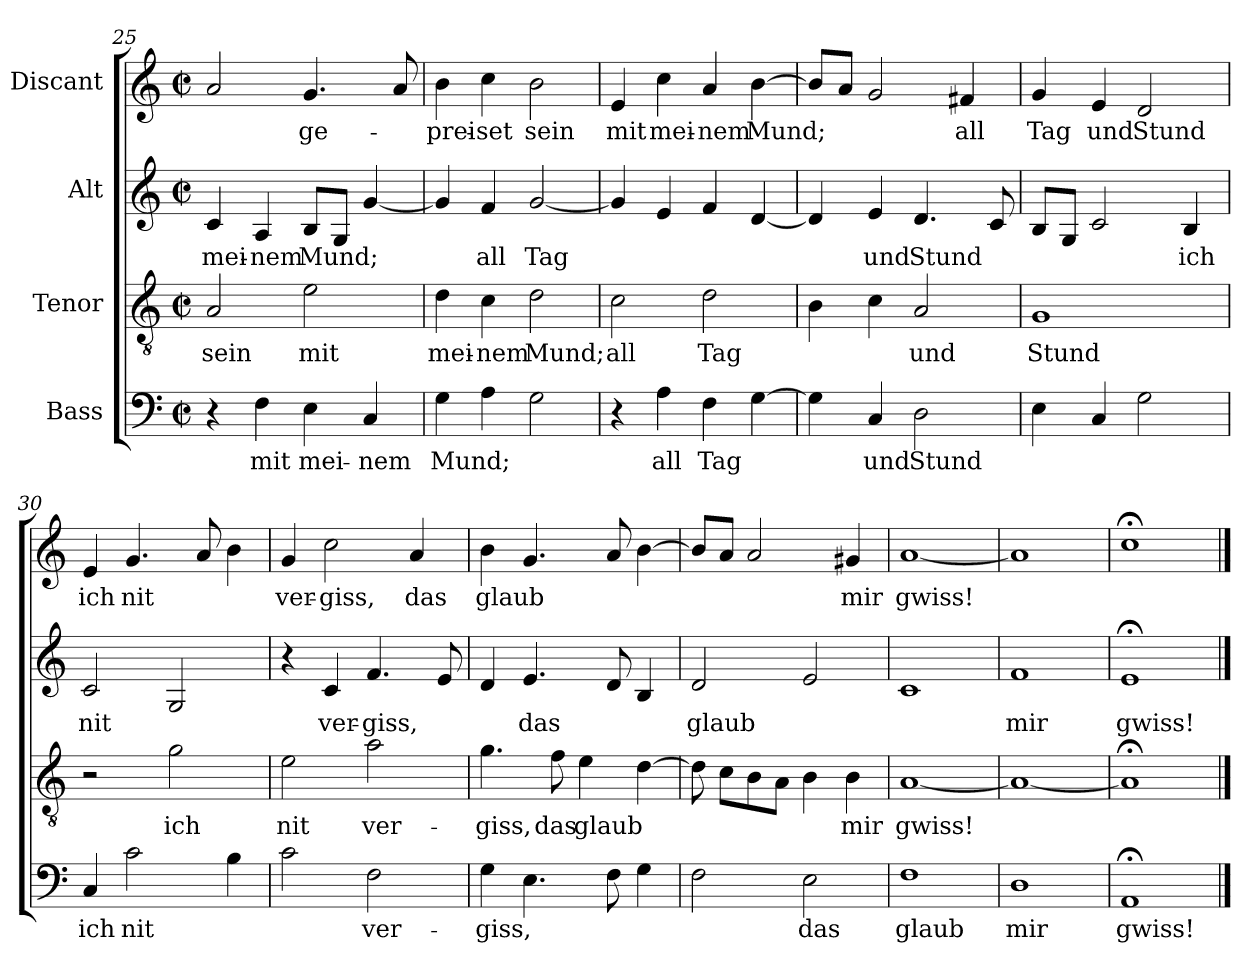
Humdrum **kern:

**kern	**text	**kern	**text	**kern	**text	**kern	**text
*part4	*part4	*part3	*part3	*part2	*part2	*part1	*part1
*staff4	*staff4	*staff3	*staff3	*staff2	*staff2	*staff1	*staff1
*I"Bass	*	*I"Tenor	*	*I"Alt	*	*I"Discant	*
*clefF4	*	*clefGv2	*	*clefG2	*	*clefG2	*
*k[]	*	*k[]	*	*k[]	*	*k[]	*
*M2/2	*	*M2/2	*	*M2/2	*	*M2/2	*
*met(c|)	*	*met(c|)	*	*met(c|)	*	*met(c|)	*
=25	=25	=25	=25	=25	=25	=25	=25
!	!	!	!LO:LY:b	!	!LO:LY:b	!	!
4r	.	2A/	sein	4c/	mei-	2a/	.
!	!LO:LY:b	!	!	!	!LO:LY:b	!	!
4F\	mit	.	.	4A/	-nem	.	.
!	!LO:LY:b	!	!LO:LY:b	!	!LO:LY:b	!	!LO:LY:b
4E\	mei-	2e\	mit	8B/L	Mund;	4.g/	ge-
.	.	.	.	8G/J	.	.	.
!	!LO:LY:b	!	!	!	!	!	!
4C/	-nem	.	.	[4g/	.	.	.
.	.	.	.	.	.	8a/	.
=26	=26	=26	=26	=26	=26	=26	=26
!	!LO:LY:b	!	!LO:LY:b	!	!	!	!LO:LY:b
4G\	Mund;	4d\	mei-	4g/]	.	4b\	-prei-
!	!	!	!LO:LY:b	!	!LO:LY:b	!	!LO:LY:b
4A\	.	4c\	-nem	4f/	all	4cc\	-set
!	!	!	!LO:LY:b	!	!LO:LY:b	!	!LO:LY:b
2G\	.	2d\	Mund;	[2g/	Tag	2b\	sein
!!LO:PB:g=z
=27	=27	=27	=27	=27	=27	=27	=27
!	!	!	!LO:LY:b	!	!	!	!LO:LY:b
4r	.	2c\	all	4g/]	.	4e/	mit
!	!LO:LY:b	!	!	!	!	!	!LO:LY:b
4A\	all	.	.	4e/	.	4cc\	mei-
!	!LO:LY:b	!	!LO:LY:b	!	!	!	!LO:LY:b
4F\	Tag	2d\	Tag	4f/	.	4a/	-nem
!	!	!	!	!	!	!	!LO:LY:b
[4G\	.	.	.	[4d/	.	[4b\	Mund;
=28	=28	=28	=28	=28	=28	=28	=28
4G\]	.	4B\	.	4d/]	.	8b/L]	.
.	.	.	.	.	.	8a/J	.
!	!LO:LY:b	!	!	!	!LO:LY:b	!	!
4C/	und	4c\	.	4e/	und	2g/	.
!	!LO:LY:b	!	!LO:LY:b	!	!LO:LY:b	!	!
2D\	Stund	2A/	und	4.d/	Stund	.	.
!	!	!	!	!	!	!	!LO:LY:b
.	.	.	.	.	.	4f#X/	all
.	.	.	.	8c/	.	.	.
=29	=29	=29	=29	=29	=29	=29	=29
!	!	!	!LO:LY:b	!	!	!	!LO:LY:b
4E\	.	1G	Stund	8B/L	.	4g/	Tag
.	.	.	.	8G/J	.	.	.
!	!	!	!	!	!	!	!LO:LY:b
4C/	.	.	.	2c/	.	4e/	und
!	!	!	!	!	!	!	!LO:LY:b
2G\	.	.	.	.	.	2d/	Stund
!	!	!	!	!	!LO:LY:b	!	!
.	.	.	.	4B/	ich	.	.
=30	=30	=30	=30	=30	=30	=30	=30
!	!LO:LY:b	!	!	!	!LO:LY:b	!	!LO:LY:b
4C/	ich	2r	.	2c/	nit	4e/	ich
!	!LO:LY:b	!	!	!	!	!	!LO:LY:b
2c\	nit	.	.	.	.	4.g/	nit
!	!	!	!LO:LY:b	!	!	!	!
.	.	2g\	ich	2G/	.	.	.
.	.	.	.	.	.	8a/	.
4B\	.	.	.	.	.	4b\	.
!!LO:LB:g=z
=31	=31	=31	=31	=31	=31	=31	=31
!	!	!	!LO:LY:b	!	!	!	!LO:LY:b
2c\	.	2e\	nit	4r	.	4g/	ver-
!	!	!	!	!	!LO:LY:b	!	!LO:LY:b
.	.	.	.	4c/	ver-	2cc\	-giss,
!	!LO:LY:b	!	!LO:LY:b	!	!LO:LY:b	!	!
2F\	ver-	2a\	ver-	4.f/	-giss,	.	.
!	!	!	!	!	!	!	!LO:LY:b
.	.	.	.	.	.	4a/	das
.	.	.	.	8e/	.	.	.
=32	=32	=32	=32	=32	=32	=32	=32
!	!LO:LY:b	!	!LO:LY:b	!	!	!	!LO:LY:b
4G\	-giss,	4.g\	-giss,	4d/	.	4b\	glaub
!	!	!	!	!	!LO:LY:b	!	!
4.E\	.	.	.	4.e/	das	4.g/	.
!	!	!	!LO:LY:b	!	!	!	!
.	.	8f\	das	.	.	.	.
!	!	!	!LO:LY:b	!	!	!	!
.	.	4e\	glaub	.	.	.	.
8F\	.	.	.	8d/	.	8a/	.
4G\	.	[4d\	.	4B/	.	[4b\	.
=33	=33	=33	=33	=33	=33	=33	=33
!	!	!	!	!	!LO:LY:b	!	!
2F\	.	8d\]	.	2d/	glaub	8b/L]	.
.	.	8c\L	.	.	.	8a/J	.
.	.	8B\	.	.	.	2a/	.
.	.	8A\J	.	.	.	.	.
!	!LO:LY:b	!	!	!	!	!	!
2E\	das	4B\	.	2e/	.	.	.
!	!	!	!LO:LY:b	!	!	!	!LO:LY:b
.	.	4B\	mir	.	.	4g#X/	mir
=34	=34	=34	=34	=34	=34	=34	=34
!	!LO:LY:b	!	!LO:LY:b	!	!	!	!LO:LY:b
1F	glaub	[1A	gwiss!	1c	.	[1a	gwiss!
=35	=35	=35	=35	=35	=35	=35	=35
!	!LO:LY:b	!	!	!	!LO:LY:b	!	!
1D	mir	1A_	.	1f	mir	1a]	.
=36	=36	=36	=36	=36	=36	=36	=36
!	!LO:LY:b	!	!	!	!LO:LY:b	!	!
1AA;<	gwiss!	1A;<]	.	1e;<	gwiss!	1cc;<	.
==	==	==	==	==	==	==	==
*-	*-	*-	*-	*-	*-	*-	*-
